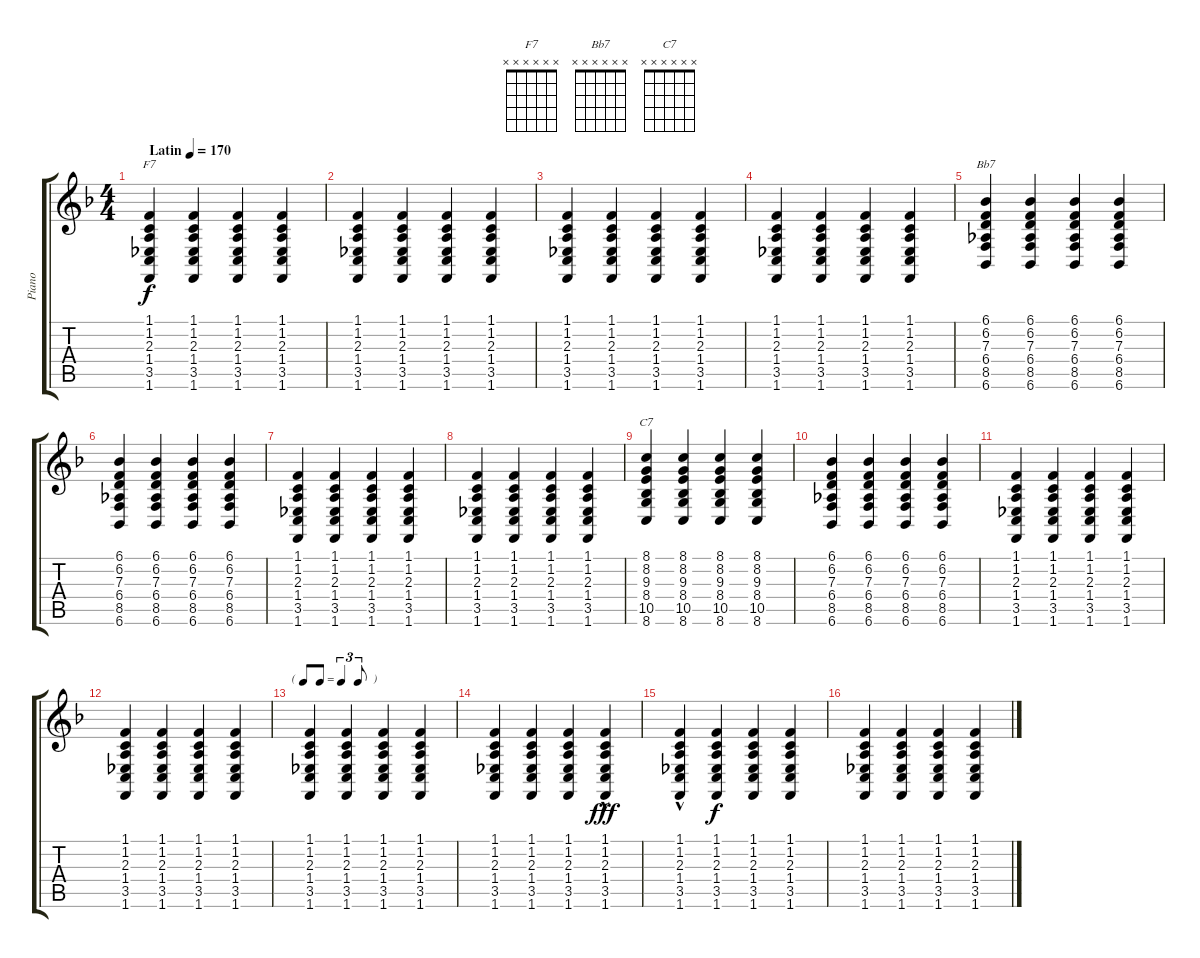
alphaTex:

\track ("Piano" "Piano") {instrument acousticgrandpiano}
\staff {score tabs}
\tuning (E4 B3 G3 D3 A2 E2) {hide}
\chord ("F7" x x x x x x)
\chord ("Bb7" x x x x x x)
\chord ("C7" x x x x x x)
\ts (4 4)
\tempo (170 "Latin")
\clef g2
\ks f
(1.1 1.2 2.3 1.4 3.5 1.6).4{ch "F7" dy f instrument acousticgrandpiano} (1.1 1.2 2.3 1.4 3.5 1.6).4 (1.1 1.2 2.3 1.4 3.5 1.6).4 (1.1 1.2 2.3 1.4 3.5 1.6).4 |
(1.1 1.2 2.3 1.4 3.5 1.6).4 (1.1 1.2 2.3 1.4 3.5 1.6).4 (1.1 1.2 2.3 1.4 3.5 1.6).4 (1.1 1.2 2.3 1.4 3.5 1.6).4 |
(1.1 1.2 2.3 1.4 3.5 1.6).4 (1.1 1.2 2.3 1.4 3.5 1.6).4 (1.1 1.2 2.3 1.4 3.5 1.6).4 (1.1 1.2 2.3 1.4 3.5 1.6).4 |
(1.1 1.2 2.3 1.4 3.5 1.6).4 (1.1 1.2 2.3 1.4 3.5 1.6).4 (1.1 1.2 2.3 1.4 3.5 1.6).4 (1.1 1.2 2.3 1.4 3.5 1.6).4 |
(6.1 6.2 7.3 6.4 8.5 6.6).4{ch "Bb7"} (6.1 6.2 7.3 6.4 8.5 6.6).4 (6.1 6.2 7.3 6.4 8.5 6.6).4 (6.1 6.2 7.3 6.4 8.5 6.6).4 |
(6.1 6.2 7.3 6.4 8.5 6.6).4 (6.1 6.2 7.3 6.4 8.5 6.6).4 (6.1 6.2 7.3 6.4 8.5 6.6).4 (6.1 6.2 7.3 6.4 8.5 6.6).4 |
(1.1 1.2 2.3 1.4 3.5 1.6).4 (1.1 1.2 2.3 1.4 3.5 1.6).4 (1.1 1.2 2.3 1.4 3.5 1.6).4 (1.1 1.2 2.3 1.4 3.5 1.6).4 |
(1.1 1.2 2.3 1.4 3.5 1.6).4 (1.1 1.2 2.3 1.4 3.5 1.6).4 (1.1 1.2 2.3 1.4 3.5 1.6).4 (1.1 1.2 2.3 1.4 3.5 1.6).4 |
(8.1 8.2 9.3 8.4 10.5 8.6).4{ch "C7"} (8.1 8.2 9.3 8.4 10.5 8.6).4 (8.1 8.2 9.3 8.4 10.5 8.6).4 (8.1 8.2 9.3 8.4 10.5 8.6).4 |
(6.1 6.2 7.3 6.4 8.5 6.6).4 (6.1 6.2 7.3 6.4 8.5 6.6).4 (6.1 6.2 7.3 6.4 8.5 6.6).4 (6.1 6.2 7.3 6.4 8.5 6.6).4 |
(1.1 1.2 2.3 1.4 3.5 1.6).4 (1.1 1.2 2.3 1.4 3.5 1.6).4 (1.1 1.2 2.3 1.4 3.5 1.6).4 (1.1 1.2 2.3 1.4 3.5 1.6).4 |
(1.1 1.2 2.3 1.4 3.5 1.6).4 (1.1 1.2 2.3 1.4 3.5 1.6).4 (1.1 1.2 2.3 1.4 3.5 1.6).4 (1.1 1.2 2.3 1.4 3.5 1.6).4 |
\tf triplet8th
(1.1 1.2 2.3 1.4 3.5 1.6).4 (1.1 1.2 2.3 1.4 3.5 1.6).4 (1.1 1.2 2.3 1.4 3.5 1.6).4 (1.1 1.2 2.3 1.4 3.5 1.6).4 |
(1.1 1.2 2.3 1.4 3.5 1.6).4 (1.1 1.2 2.3 1.4 3.5 1.6).4 (1.1 1.2 2.3 1.4 3.5 1.6).4 (1.1{hac} 1.2{hac} 2.3{hac} 1.4{hac} 3.5{hac} 1.6{hac}).4{dy fff} |
(1.1{hac} 1.2{hac} 2.3{hac} 1.4{hac} 3.5{hac} 1.6{hac}).4 (1.1 1.2 2.3 1.4 3.5 1.6).4{dy f} (1.1 1.2 2.3 1.4 3.5 1.6).4 (1.1 1.2 2.3 1.4 3.5 1.6).4 |
(1.1 1.2 2.3 1.4 3.5 1.6).4 (1.1 1.2 2.3 1.4 3.5 1.6).4 (1.1 1.2 2.3 1.4 3.5 1.6).4 (1.1 1.2 2.3 1.4 3.5 1.6).4
